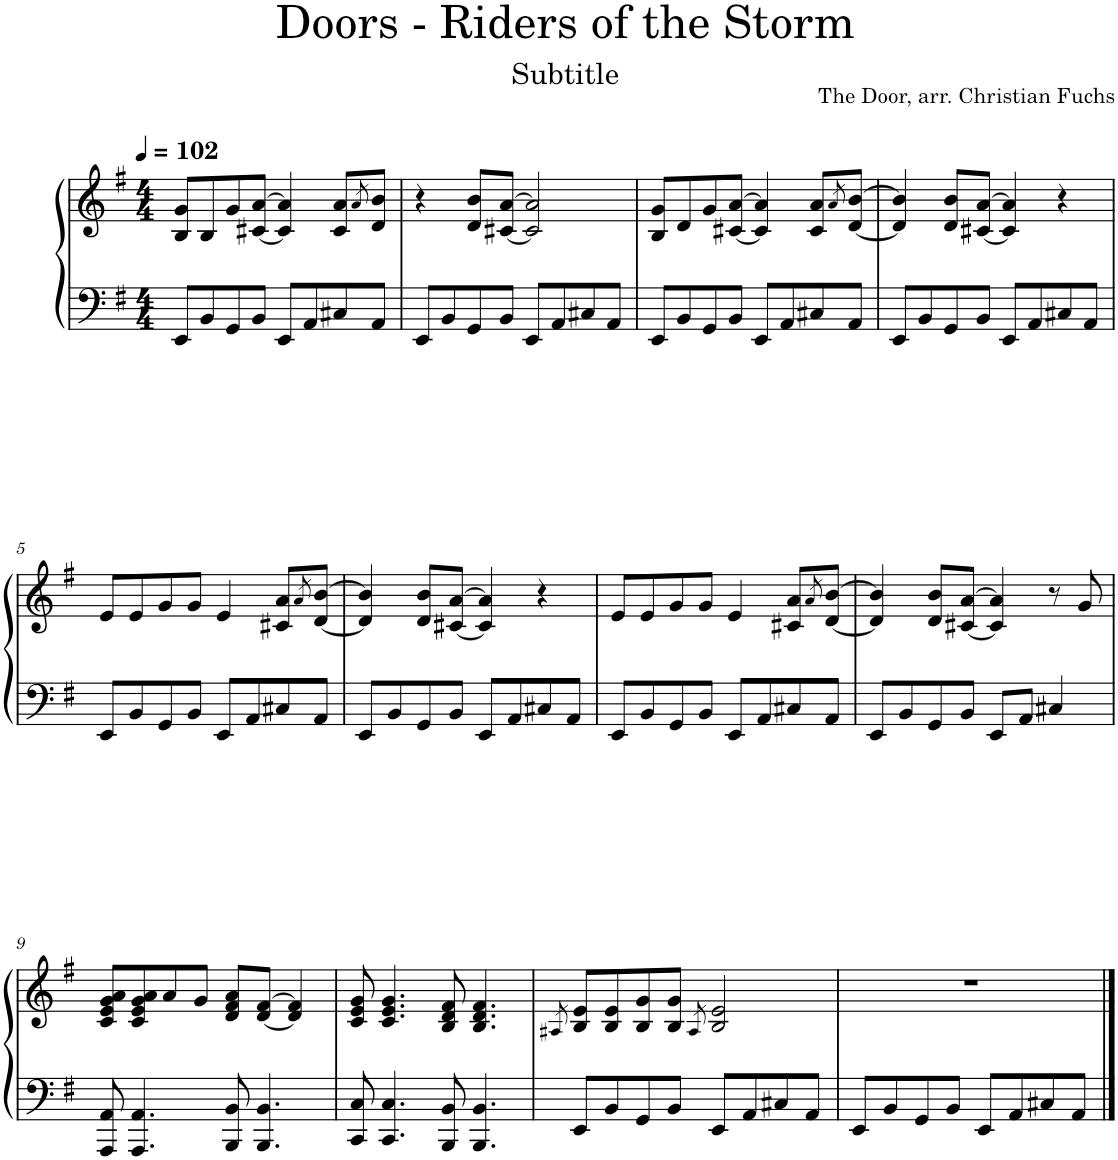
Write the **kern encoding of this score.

**kern	**kern
*part1	*part1
*staff2	*staff1
*I"Piano	*
*I'Pno.	*
*clefF4	*clefG2
*k[f#]	*k[f#]
*M4/4	*M4/4
*MM102	*MM102
=1	=1
8EE/L	8B/ 8g/L
8BB/	8B/
8GG/	8g/
8BB/J	[8c#X/ [8a/J
8EE/L	4c#/] 4a/]
8AA/	.
8C#X/	8c#/ 8a/L
.	8qa/
8AA/J	8d/ 8b/J
=2	=2
8EE/L	4r
8BB/	.
8GG/	8d/ 8b/L
8BB/J	[8c#X/ [8a/J
8EE/L	2c#/] 2a/]
8AA/	.
8C#X/	.
8AA/J	.
=3	=3
8EE/L	8B/ 8g/L
8BB/	8d/
8GG/	8g/
8BB/J	[8c#X/ [8a/J
8EE/L	4c#/] 4a/]
8AA/	.
8C#X/	8c#/ 8a/L
.	8qa/
8AA/J	[8d/ [8b/J
=4	=4
8EE/L	4d/] 4b/]
8BB/	.
8GG/	8d/ 8b/L
8BB/J	[8c#X/ [8a/J
8EE/L	4c#/] 4a/]
8AA/	.
8C#X/	4r
8AA/J	.
!!LO:LB:g=z
=5	=5
8EE/L	8e/L
8BB/	8e/
8GG/	8g/
8BB/J	8g/J
8EE/L	4e/
8AA/	.
8C#X/	8c#X/ 8a/L
.	8qa/
8AA/J	[8d/ [8b/J
=6	=6
8EE/L	4d/] 4b/]
8BB/	.
8GG/	8d/ 8b/L
8BB/J	[8c#X/ [8a/J
8EE/L	4c#/] 4a/]
8AA/	.
8C#X/	4r
8AA/J	.
=7	=7
8EE/L	8e/L
8BB/	8e/
8GG/	8g/
8BB/J	8g/J
8EE/L	4e/
8AA/	.
8C#X/	8c#X/ 8a/L
.	8qa/
8AA/J	[8d/ [8b/J
=8	=8
8EE/L	4d/] 4b/]
8BB/	.
8GG/	8d/ 8b/L
8BB/J	[8c#X/ [8a/J
8EE/L	4c#/] 4a/]
8AA/J	.
4C#X/	8r
.	8g/
!!LO:LB:g=z
=9	=9
8AAA/ 8AA/	8c/ 8e/ 8g/ 8a/L
4.AAA/ 4.AA/	8c/ 8e/ 8g/ 8a/
.	8a/
.	8g/J
8BBB/ 8BB/	8d/ 8f#/ 8a/L
4.BBB/ 4.BB/	[8d/ [8f#/J
.	4d/] 4f#/]
=10	=10
8CC/ 8C/	8c/ 8e/ 8g/
4.CC/ 4.C/	4.c/ 4.e/ 4.g/
8BBB/ 8BB/	8B/ 8d/ 8f#/
4.BBB/ 4.BB/	4.B/ 4.d/ 4.f#/
=11	=11
.	8qA#X/
8EE/L	8B/ 8e/L
8BB/	8B/ 8e/
8GG/	8B/ 8g/
8BB/J	8B/ 8g/J
.	8qA#/
8EE/L	2B/ 2e/
8AA/	.
8C#X/	.
8AA/J	.
=12	=12
8EE/L	1r
8BB/	.
8GG/	.
8BB/J	.
8EE/L	.
8AA/	.
8C#X/	.
8AA/J	.
==	==
*-	*-
